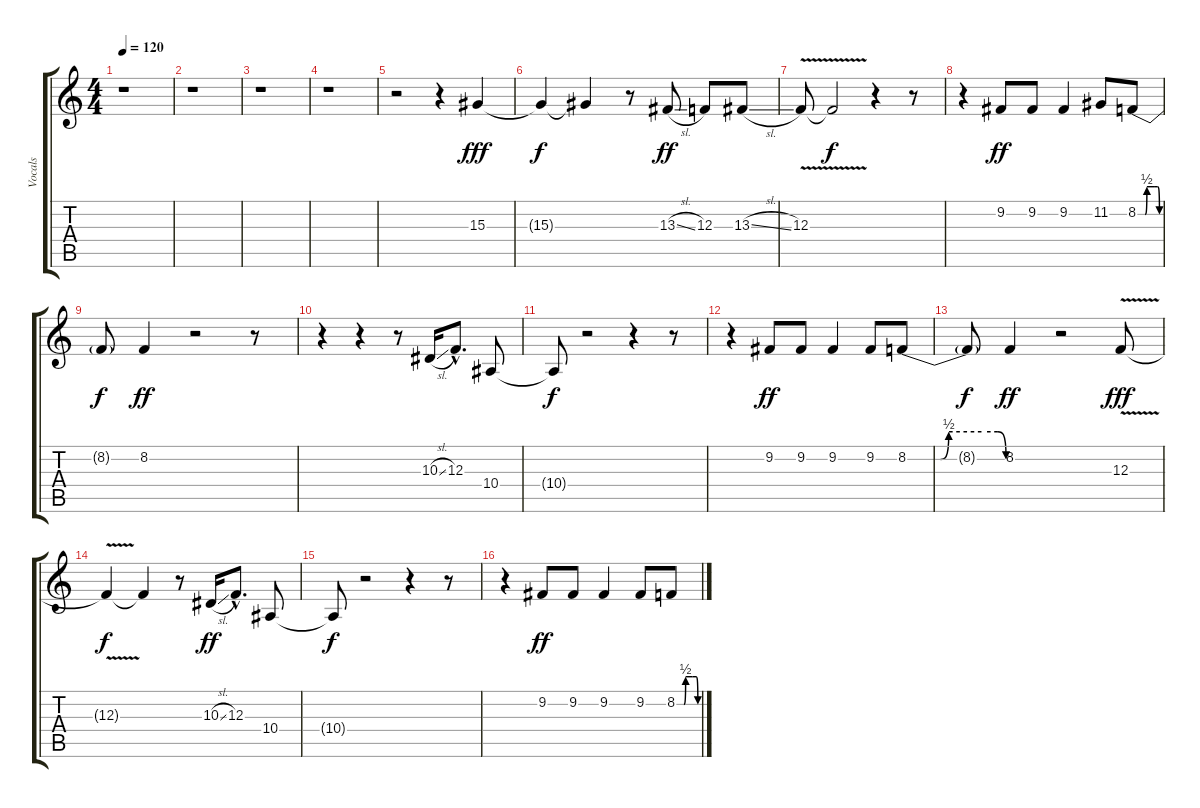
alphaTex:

\track ("Vocals" "Vocals") {instrument lead2sawtooth}
\staff {score tabs}
\tuning (D4 A3 F3 C3 G2 C2) {hide}
\ts (4 4)
\tempo 120
\clef g2
\ks c
r.1{dy mp} |
r.1 |
r.1 |
r.1 |
r.2{volume 16} r.4 15.3.4{dy fff} |
15.3{t}.4{dy f} 15.3{t}.4 r.8 13.3{sl}.8{dy ff} 12.3.8 13.3{sl}.8 |
12.3{v}.8 12.3{t}.2{dy f} r.4 r.8 |
r.4 9.2.8{dy ff} 9.2.8 9.2.4 11.2.8 8.2{be (custom 0 0 20 0 25 2 45 2 55 2 60 0)}.8 |
8.2{t}.8{dy f} 8.2.4{dy ff} r.2 r.8 |
r.4 r.4 r.8 10.3{sl}.16 12.3{hac}.8{d} 10.4.8 |
10.4{t}.8{dy f} r.2 r.4 r.8 |
r.4 9.2.8{dy ff} 9.2.8 9.2.4 9.2.8 8.2{be (custom 0 0 20 0 25 2 45 2 55 2 60 0)}.8 |
8.2{t}.8{dy f} 8.2.4{dy ff} r.2 12.3{v}.8{dy fff} |
12.3{t}.4{dy f} 12.3{t}.4 r.8 10.3{sl}.16{dy ff} 12.3{hac}.8{d} 10.4.8 |
10.4{t}.8{dy f} r.2 r.4 r.8 |
r.4 9.2.8{dy ff} 9.2.8 9.2.4 9.2.8 8.2{be (custom 0 0 20 0 25 2 45 2 55 2 60 0)}.8
